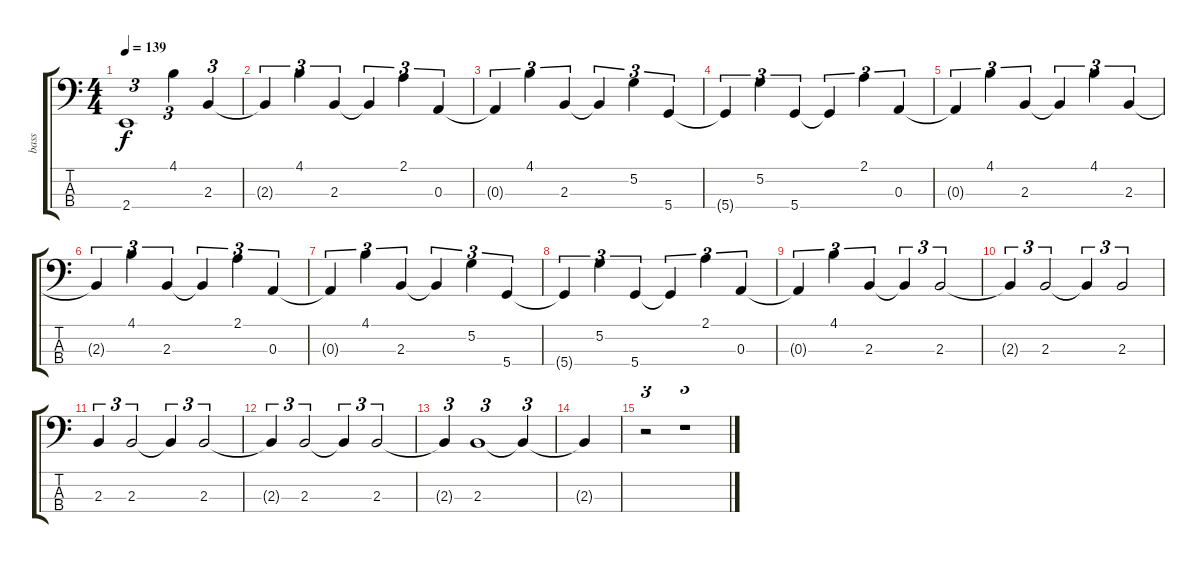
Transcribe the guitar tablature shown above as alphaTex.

\track ("bass" "bass") {instrument distortionguitar}
\staff {score tabs}
\tuning (G2 D2 A1 D1) {hide}
\ts (4 4)
\tempo 139
\clef f4
\ks c
2.4.1{tu (3 2) dy f} 4.1.4{tu (3 2)} 2.3.4{tu (3 2)} |
2.3{t}.4{tu (3 2)} 4.1.4{tu (3 2)} 2.3.4{tu (3 2)} 2.3{t}.4{tu (3 2)} 2.1.4{tu (3 2)} 0.3.4{tu (3 2)} |
0.3{t}.4{tu (3 2)} 4.1.4{tu (3 2)} 2.3.4{tu (3 2)} 2.3{t}.4{tu (3 2)} 5.2.4{tu (3 2)} 5.4.4{tu (3 2)} |
5.4{t}.4{tu (3 2)} 5.2.4{tu (3 2)} 5.4.4{tu (3 2)} 5.4{t}.4{tu (3 2)} 2.1.4{tu (3 2)} 0.3.4{tu (3 2)} |
0.3{t}.4{tu (3 2)} 4.1.4{tu (3 2)} 2.3.4{tu (3 2)} 2.3{t}.4{tu (3 2)} 4.1.4{tu (3 2)} 2.3.4{tu (3 2)} |
2.3{t}.4{tu (3 2)} 4.1.4{tu (3 2)} 2.3.4{tu (3 2)} 2.3{t}.4{tu (3 2)} 2.1.4{tu (3 2)} 0.3.4{tu (3 2)} |
0.3{t}.4{tu (3 2)} 4.1.4{tu (3 2)} 2.3.4{tu (3 2)} 2.3{t}.4{tu (3 2)} 5.2.4{tu (3 2)} 5.4.4{tu (3 2)} |
5.4{t}.4{tu (3 2)} 5.2.4{tu (3 2)} 5.4.4{tu (3 2)} 5.4{t}.4{tu (3 2)} 2.1.4{tu (3 2)} 0.3.4{tu (3 2)} |
0.3{t}.4{tu (3 2)} 4.1.4{tu (3 2)} 2.3.4{tu (3 2)} 2.3{t}.4{tu (3 2)} 2.3.2{tu (3 2)} |
2.3{t}.4{tu (3 2)} 2.3.2{tu (3 2)} 2.3{t}.4{tu (3 2)} 2.3.2{tu (3 2)} |
2.3.4{tu (3 2)} 2.3.2{tu (3 2)} 2.3{t}.4{tu (3 2)} 2.3.2{tu (3 2)} |
2.3{t}.4{tu (3 2)} 2.3.2{tu (3 2)} 2.3{t}.4{tu (3 2)} 2.3.2{tu (3 2)} |
2.3{t}.4{tu (3 2)} 2.3.1{tu (3 2)} 2.3{t}.4{tu (3 2)} |
2.3{t}.4 |
r.2{tu (3 2)} r.1{tu (3 2)}
